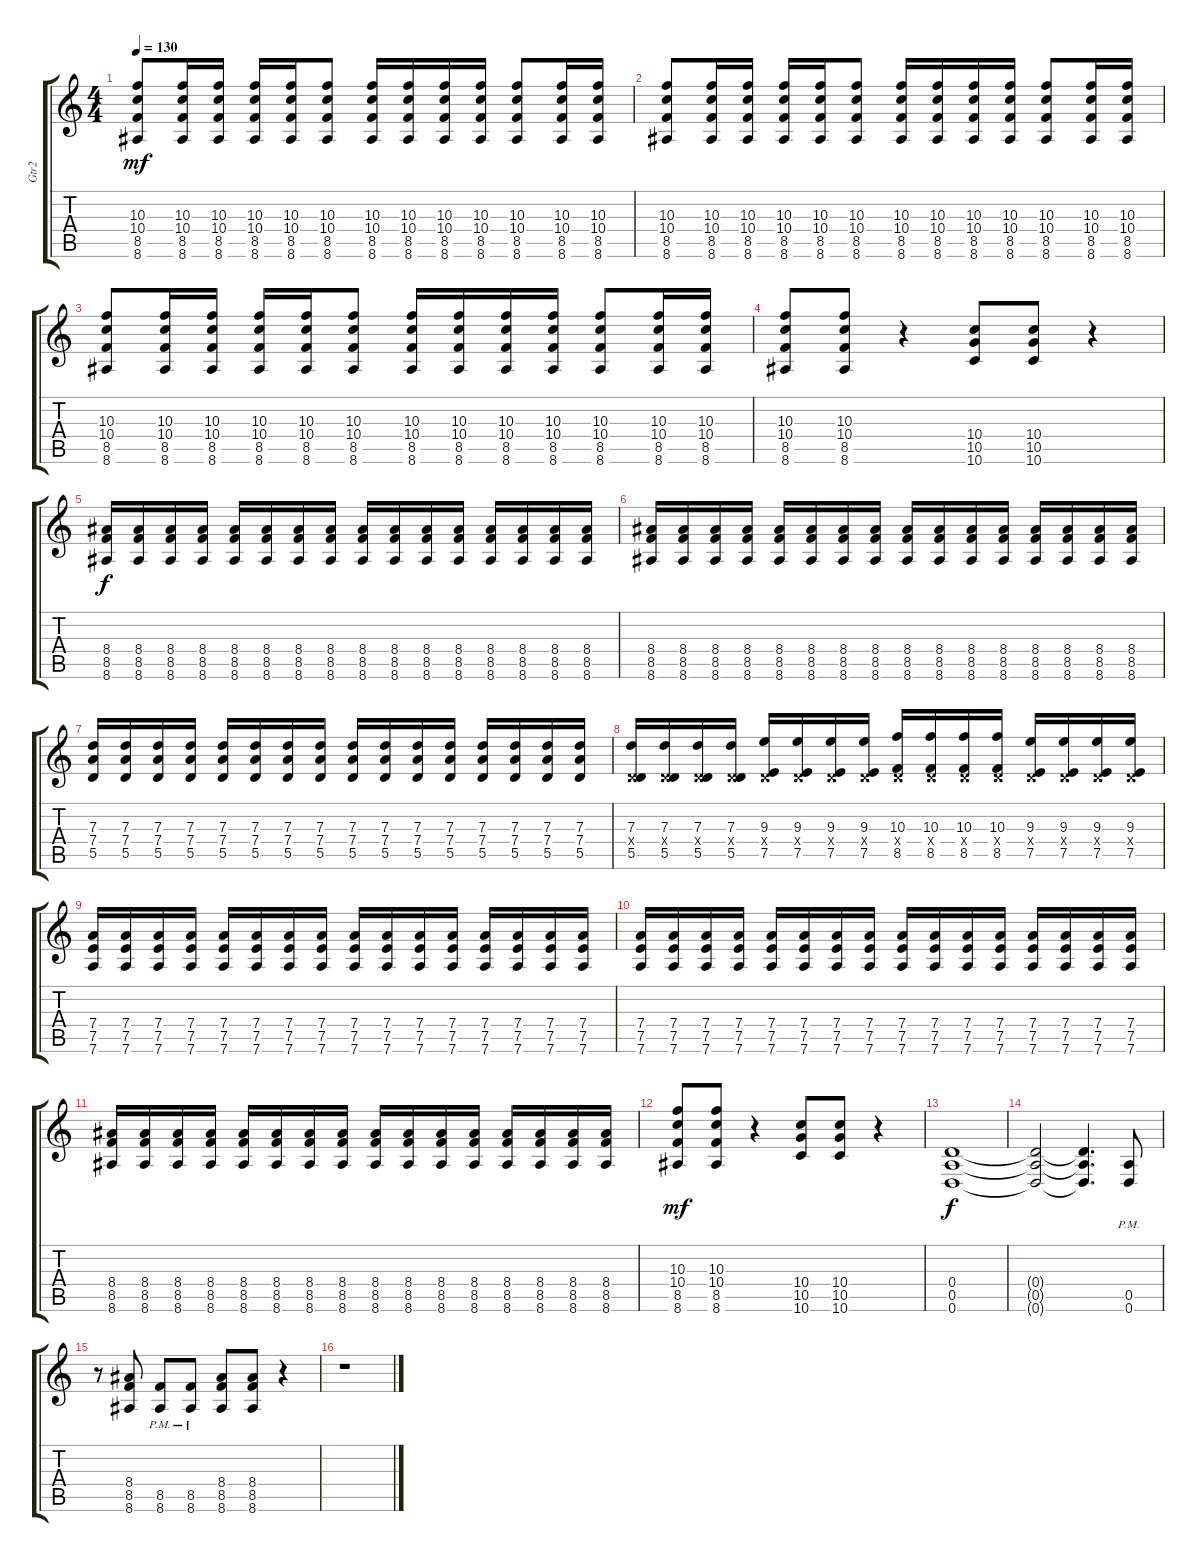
\track ("Gtr2" "Gtr2") {instrument distortionguitar}
\staff {score tabs}
\tuning (E4 B3 G3 D3 A2 D2) {hide}
\ts (4 4)
\tempo 130
\clef g2
\ks c
(10.3 10.4 8.5 8.6).8{dy mf volume 10 instrument acousticguitarsteel} (10.3 10.4 8.5 8.6).16 (10.3 10.4 8.5 8.6).16 (10.3 10.4 8.5 8.6).16 (10.3 10.4 8.5 8.6).16 (10.3 10.4 8.5 8.6).8 (10.3 10.4 8.5 8.6).16 (10.3 10.4 8.5 8.6).16 (10.3 10.4 8.5 8.6).16 (10.3 10.4 8.5 8.6).16 (10.3 10.4 8.5 8.6).8 (10.3 10.4 8.5 8.6).16 (10.3 10.4 8.5 8.6).16 |
(10.3 10.4 8.5 8.6).8{volume 10 instrument acousticguitarsteel} (10.3 10.4 8.5 8.6).16 (10.3 10.4 8.5 8.6).16 (10.3 10.4 8.5 8.6).16 (10.3 10.4 8.5 8.6).16 (10.3 10.4 8.5 8.6).8 (10.3 10.4 8.5 8.6).16 (10.3 10.4 8.5 8.6).16 (10.3 10.4 8.5 8.6).16 (10.3 10.4 8.5 8.6).16 (10.3 10.4 8.5 8.6).8 (10.3 10.4 8.5 8.6).16 (10.3 10.4 8.5 8.6).16 |
(10.3 10.4 8.5 8.6).8{volume 10 instrument acousticguitarsteel} (10.3 10.4 8.5 8.6).16 (10.3 10.4 8.5 8.6).16 (10.3 10.4 8.5 8.6).16 (10.3 10.4 8.5 8.6).16 (10.3 10.4 8.5 8.6).8 (10.3 10.4 8.5 8.6).16 (10.3 10.4 8.5 8.6).16 (10.3 10.4 8.5 8.6).16 (10.3 10.4 8.5 8.6).16 (10.3 10.4 8.5 8.6).8 (10.3 10.4 8.5 8.6).16 (10.3 10.4 8.5 8.6).16 |
(10.3 10.4 8.5 8.6).8{instrument distortionguitar} (10.3 10.4 8.5 8.6).8 r.4 (10.4 10.5 10.6).8 (10.4 10.5 10.6).8 r.4 |
(8.4 8.5 8.6).16{dy f} (8.4 8.5 8.6).16 (8.4 8.5 8.6).16 (8.4 8.5 8.6).16 (8.4 8.5 8.6).16 (8.4 8.5 8.6).16 (8.4 8.5 8.6).16 (8.4 8.5 8.6).16 (8.4 8.5 8.6).16 (8.4 8.5 8.6).16 (8.4 8.5 8.6).16 (8.4 8.5 8.6).16 (8.4 8.5 8.6).16 (8.4 8.5 8.6).16 (8.4 8.5 8.6).16 (8.4 8.5 8.6).16 |
(8.4 8.5 8.6).16 (8.4 8.5 8.6).16 (8.4 8.5 8.6).16 (8.4 8.5 8.6).16 (8.4 8.5 8.6).16 (8.4 8.5 8.6).16 (8.4 8.5 8.6).16 (8.4 8.5 8.6).16 (8.4 8.5 8.6).16 (8.4 8.5 8.6).16 (8.4 8.5 8.6).16 (8.4 8.5 8.6).16 (8.4 8.5 8.6).16 (8.4 8.5 8.6).16 (8.4 8.5 8.6).16 (8.4 8.5 8.6).16 |
(7.3 7.4 5.5).16 (7.3 7.4 5.5).16 (7.3 7.4 5.5).16 (7.3 7.4 5.5).16 (7.3 7.4 5.5).16 (7.3 7.4 5.5).16 (7.3 7.4 5.5).16 (7.3 7.4 5.5).16 (7.3 7.4 5.5).16 (7.3 7.4 5.5).16 (7.3 7.4 5.5).16 (7.3 7.4 5.5).16 (7.3 7.4 5.5).16 (7.3 7.4 5.5).16 (7.3 7.4 5.5).16 (7.3 7.4 5.5).16 |
(7.3 0.4{x} 5.5).16 (7.3 0.4{x} 5.5).16 (7.3 0.4{x} 5.5).16 (7.3 0.4{x} 5.5).16 (9.3 0.4{x} 7.5).16 (9.3 0.4{x} 7.5).16 (9.3 0.4{x} 7.5).16 (9.3 0.4{x} 7.5).16 (10.3 0.4{x} 8.5).16 (10.3 0.4{x} 8.5).16 (10.3 0.4{x} 8.5).16 (10.3 0.4{x} 8.5).16 (9.3 0.4{x} 7.5).16 (9.3 0.4{x} 7.5).16 (9.3 0.4{x} 7.5).16 (9.3 0.4{x} 7.5).16 |
(7.4 7.5 7.6).16 (7.4 7.5 7.6).16 (7.4 7.5 7.6).16 (7.4 7.5 7.6).16 (7.4 7.5 7.6).16 (7.4 7.5 7.6).16 (7.4 7.5 7.6).16 (7.4 7.5 7.6).16 (7.4 7.5 7.6).16 (7.4 7.5 7.6).16 (7.4 7.5 7.6).16 (7.4 7.5 7.6).16 (7.4 7.5 7.6).16 (7.4 7.5 7.6).16 (7.4 7.5 7.6).16 (7.4 7.5 7.6).16 |
(7.4 7.5 7.6).16 (7.4 7.5 7.6).16 (7.4 7.5 7.6).16 (7.4 7.5 7.6).16 (7.4 7.5 7.6).16 (7.4 7.5 7.6).16 (7.4 7.5 7.6).16 (7.4 7.5 7.6).16 (7.4 7.5 7.6).16 (7.4 7.5 7.6).16 (7.4 7.5 7.6).16 (7.4 7.5 7.6).16 (7.4 7.5 7.6).16 (7.4 7.5 7.6).16 (7.4 7.5 7.6).16 (7.4 7.5 7.6).16 |
(8.4 8.5 8.6).16 (8.4 8.5 8.6).16 (8.4 8.5 8.6).16 (8.4 8.5 8.6).16 (8.4 8.5 8.6).16 (8.4 8.5 8.6).16 (8.4 8.5 8.6).16 (8.4 8.5 8.6).16 (8.4 8.5 8.6).16 (8.4 8.5 8.6).16 (8.4 8.5 8.6).16 (8.4 8.5 8.6).16 (8.4 8.5 8.6).16 (8.4 8.5 8.6).16 (8.4 8.5 8.6).16 (8.4 8.5 8.6).16 |
(10.3 10.4 8.5 8.6).8{dy mf instrument distortionguitar} (10.3 10.4 8.5 8.6).8 r.4 (10.4 10.5 10.6).8 (10.4 10.5 10.6).8 r.4 |
(0.4 0.5 0.6).1{dy f} |
(0.4{t} 0.5{t} 0.6{t}).2 (0.4{t} 0.5{t} 0.6{t}).4{d} (0.5{pm} 0.6{pm}).8 |
r.8 (8.4 8.5 8.6).8 (8.5{pm} 8.6{pm}).8 (8.5{pm} 8.6{pm}).8 (8.4 8.5 8.6).8 (8.4 8.5 8.6).8 r.4 |
r.1
